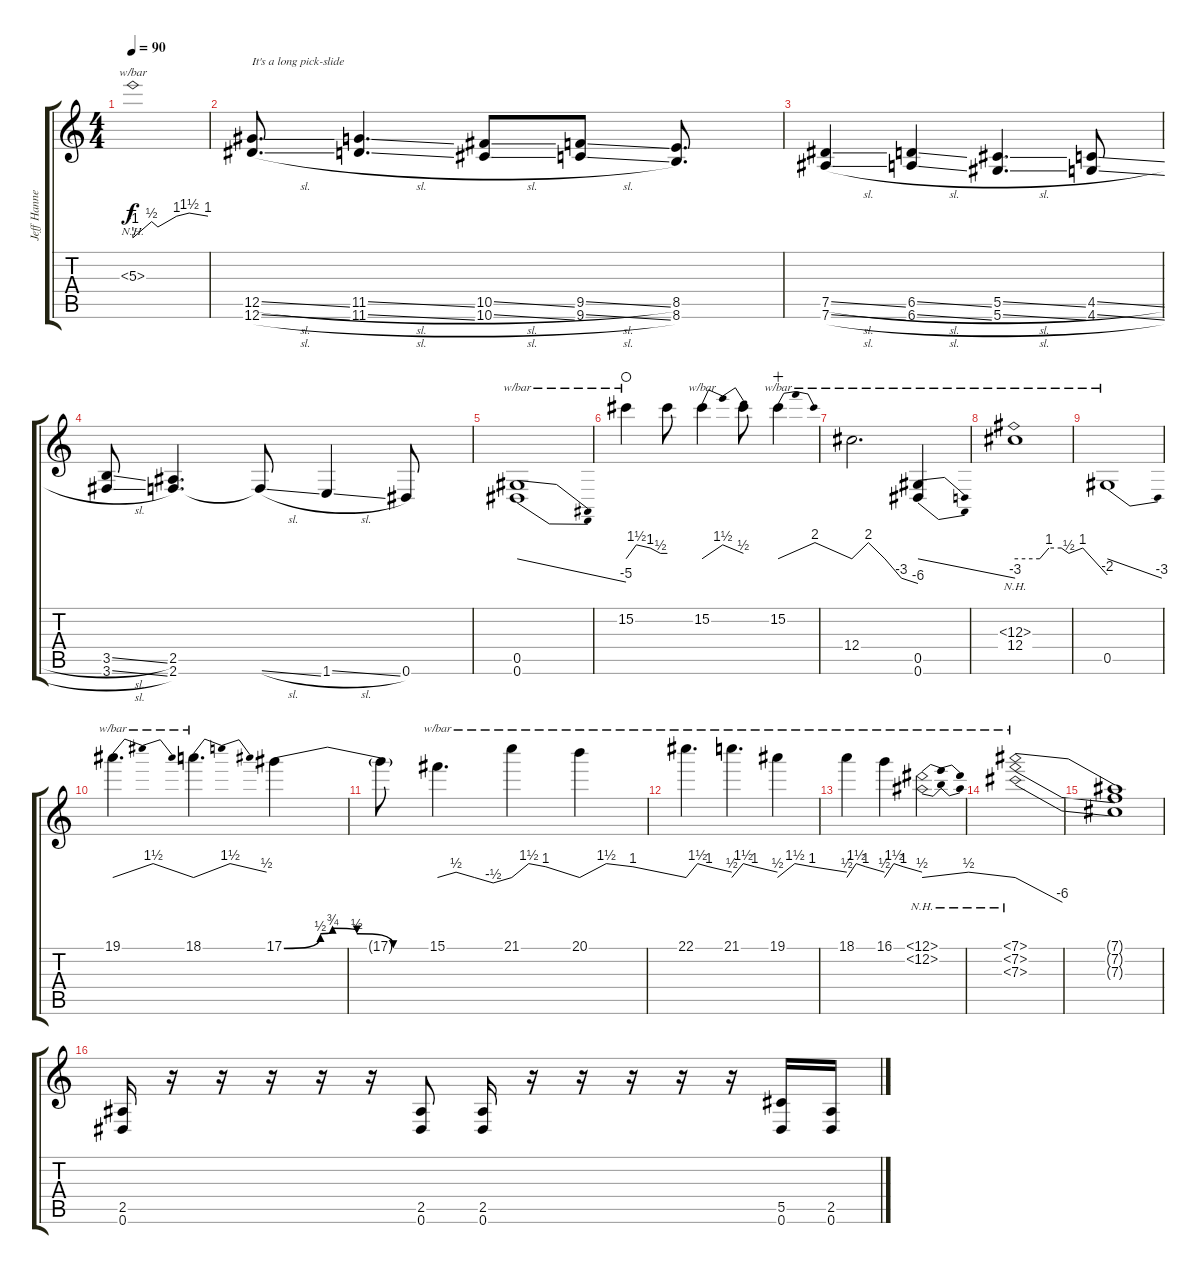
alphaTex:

\track ("Jeff Hanneman" "Jeff Hanne") {instrument overdrivenguitar}
\staff {score tabs}
\tuning (Eb4 Bb3 Gb3 Db3 Ab2 Eb2) {hide}
\ts (4 4)
\tempo 90
\clef g2
\ks c
5.3{nh}.1{tbe (custom default 0 -4 15 2 20 0 35 4 45 6 60 4) dy f} |
(12.5{sl} 12.6{sl}).8{d txt "It's a long pick-slide"} (11.5{sl} 11.6{sl}).4{d} (10.5{sl} 10.6{sl}).8 (9.5{sl} 9.6{sl}).8 (8.5 8.6).8{d} |
(7.5{sl} 7.6{sl}).4 (6.5{sl} 6.6{sl}).4 (5.5{sl} 5.6{sl}).4{d} (4.5{sl} 4.6{sl}).8 |
(3.5{sl} 3.6{sl}).8 (2.5 2.6).4{d} 2.6{sl t}.8 1.6{sl}.4 0.6.8 |
(0.5 0.6).1{tbe (dive default 0 0 60 -20)} |
15.2.4{tbe (custom default 0 0 15 6 35 4 50 2 60 2) waho} 15.2{t}.8 15.2.4{tbe (dip default 0 0 15 6 60 2)} 15.2{t}.8 15.2.4{tbe (dip default 0 0 15 8 60 0) wahc} |
12.4.2{d tbe (custom default 0 0 15 8 30 0 45 -12 60 -24)} (0.5 0.6).4{tbe (dive default 0 0 60 -12)} |
(12.3{nh} 12.4).1{tbe (custom default 0 0 16 0 22 4 30 4 35 2 44 4 60 -8)} |
0.5.1{tbe (dive default 0 0 60 -12)} |
19.1.4{d tbe (dip default 0 0 15 6 30 6 60 0)} 18.1.4{d tbe (dip default 0 0 15 6 30 6 60 2)} 17.1{be (custom 0 0 15 2 20 3 30 2 45 0 60 0)}.4 |
17.1{t}.8 15.1.4{d tbe (custom default 0 0 15 2 30 0 45 -2 60 0)} 21.1.4{tbe (custom default 0 0 15 6 30 4 60 0)} 20.1.4{tbe (custom default 0 0 15 6 30 4 60 0)} |
22.1.4{d tbe (custom default 0 0 15 6 30 4 60 2)} 21.1.4{d tbe (custom default 0 0 15 6 30 4 60 2)} 19.1.4{tbe (custom default 0 0 15 6 30 4 60 2)} |
18.1.4{tbe (custom default 0 0 15 6 30 4 60 2)} 16.1.4{tbe (custom default 0 0 15 6 30 4 60 2)} (12.1{nh} 12.2{nh}).2{tbe (dip default 0 0 30 2 60 0)} |
(7.1{nh} 7.2{nh} 7.3{nh}).1{tbe (dive default 0 0 60 -24)} |
(7.1{t} 7.2{t} 7.3{t}).1{balance 1} |
(2.5 0.6).16{volume 13 instrument overdrivenguitar} r.16 r.16 r.16 r.16 r.16 (2.5 0.6).8 (2.5 0.6).16 r.16 r.16 r.16 r.16 r.16 (5.5 0.6).16 (2.5 0.6).16
